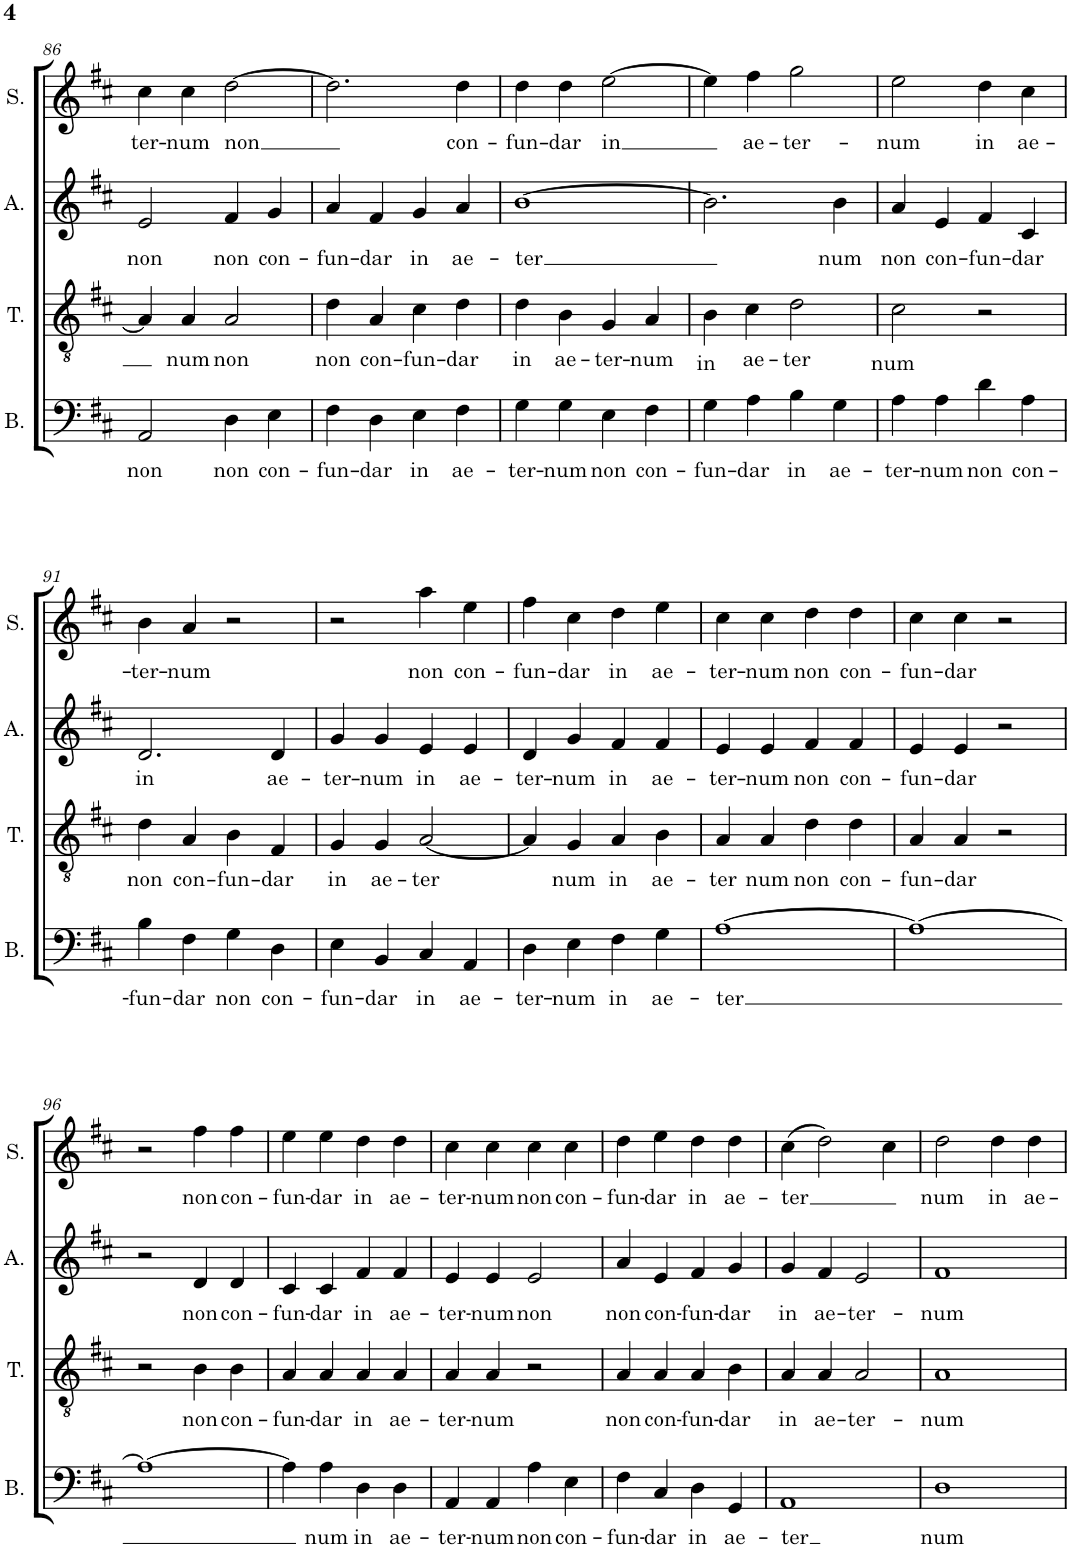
**kern	**text	**kern	**text	**kern	**text	**kern	**text
*part4	*part4	*part3	*part3	*part2	*part2	*part1	*part1
*staff4	*staff4	*staff3	*staff3	*staff2	*staff2	*staff1	*staff1
*I"Bass	*	*I"Tenor	*	*I"Alto	*	*I"Soprano	*
*I'B.	*	*I'T.	*	*I'A.	*	*I'S.	*
!!LO:PB:g=z
*clefF4	*	*clefGv2	*	*clefG2	*	*clefG2	*
*k[f#c#]	*	*k[f#c#]	*	*k[f#c#]	*	*k[f#c#]	*
*M4/4	*	*M4/4	*	*M4/4	*	*M4/4	*
*met(c)	*	*met(c)	*	*met(c)	*	*met(c)	*
=86	=86	=86	=86	=86	=86	=86	=86
!	!LO:LY:b	!	!	!	!LO:LY:b	!	!LO:LY:b
2AA/	non	4A/]	.	2e/	non	4cc#\	ter-
!	!	!	!LO:LY:b	!	!	!	!LO:LY:b
.	.	4A/	num	.	.	4cc#\	-num
!	!LO:LY:b	!	!LO:LY:b	!	!LO:LY:b	!	!LO:LY:b
4D\	non	2A/	non	4f#/	non	[2dd\	non
!	!LO:LY:b	!	!	!	!LO:LY:b	!	!
4E\	con-	.	.	4g/	con-	.	.
=87	=87	=87	=87	=87	=87	=87	=87
!	!LO:LY:b	!	!LO:LY:b	!	!LO:LY:b	!	!
4F#\	-fun-	4d\	non	4a/	-fun-	2.dd\]	.
!	!LO:LY:b	!	!LO:LY:b	!	!LO:LY:b	!	!
4D\	-dar	4A/	con-	4f#/	-dar	.	.
!	!LO:LY:b	!	!LO:LY:b	!	!LO:LY:b	!	!
4E\	in	4c#\	-fun-	4g/	in	.	.
!	!LO:LY:b	!	!LO:LY:b	!	!LO:LY:b	!	!LO:LY:b
4F#\	ae-	4d\	-dar	4a/	ae-	4dd\	con-
=88	=88	=88	=88	=88	=88	=88	=88
!	!LO:LY:b	!	!LO:LY:b	!	!LO:LY:b	!	!LO:LY:b
4G\	-ter-	4d\	in	[1b	-ter	4dd\	-fun-
!	!LO:LY:b	!	!LO:LY:b	!	!	!	!LO:LY:b
4G\	-num	4B\	ae-	.	.	4dd\	-dar
!	!LO:LY:b	!	!LO:LY:b	!	!	!	!LO:LY:b
4E\	non	4G/	-ter-	.	.	[2ee\	in
!	!LO:LY:b	!	!LO:LY:b	!	!	!	!
4F#\	con-	4A/	-num	.	.	.	.
=89	=89	=89	=89	=89	=89	=89	=89
!	!LO:LY:b	!	!LO:LY:b	!	!	!	!
4G\	-fun-	4B\	in	2.b\]	.	4ee\]	.
!	!LO:LY:b	!	!LO:LY:b	!	!	!	!LO:LY:b
4A\	-dar	4B\	ae-	.	.	4ff#\	ae-
!	!LO:LY:b	!	!LO:LY:b	!	!	!	!LO:LY:b
4B\	in	2d\	-ter	.	.	2gg\	-ter-
!	!LO:LY:b	!	!	!	!LO:LY:b	!	!
4G\	ae-	.	.	4b\	num	.	.
=90	=90	=90	=90	=90	=90	=90	=90
!	!LO:LY:b	!	!LO:LY:b	!	!LO:LY:b	!	!LO:LY:b
4A\	-ter-	2c#\	num	4a/	non	2ee\	-num
!	!LO:LY:b	!	!	!	!LO:LY:b	!	!
4A\	-num	.	.	4e/	con-	.	.
!	!LO:LY:b	!	!	!	!LO:LY:b	!	!LO:LY:b
4d\	non	2r	.	4f#/	-fun-	4dd\	in
!	!LO:LY:b	!	!	!	!LO:LY:b	!	!LO:LY:b
4A\	con-	.	.	4c#/	-dar	4cc#\	ae-
!!LO:LB:g=z
=91	=91	=91	=91	=91	=91	=91	=91
!	!LO:LY:b	!	!LO:LY:b	!	!LO:LY:b	!	!LO:LY:b
4B\	-fun-	4d\	non	2.d/	in	4b\	-ter-
!	!LO:LY:b	!	!LO:LY:b	!	!	!	!LO:LY:b
4F#\	-dar	4A/	con-	.	.	4a/	-num
!	!LO:LY:b	!	!LO:LY:b	!	!	!	!
4G\	non	4B\	-fun-	.	.	2r	.
!	!LO:LY:b	!	!LO:LY:b	!	!LO:LY:b	!	!
4D\	con-	4F#/	-dar	4d/	ae-	.	.
=92	=92	=92	=92	=92	=92	=92	=92
!	!LO:LY:b	!	!LO:LY:b	!	!LO:LY:b	!	!
4E\	-fun-	4G/	in	4g/	-ter-	2r	.
!	!LO:LY:b	!	!LO:LY:b	!	!LO:LY:b	!	!
4BB/	-dar	4G/	ae-	4g/	-num	.	.
!	!LO:LY:b	!	!LO:LY:b	!	!LO:LY:b	!	!LO:LY:b
4C#/	in	[2A/	-ter	4e/	in	4aa\	non
!	!LO:LY:b	!	!	!	!LO:LY:b	!	!LO:LY:b
4AA/	ae-	.	.	4e/	ae-	4ee\	con-
=93	=93	=93	=93	=93	=93	=93	=93
!	!LO:LY:b	!	!	!	!LO:LY:b	!	!LO:LY:b
4D\	-ter-	4A/]	.	4d/	-ter-	4ff#\	-fun-
!	!LO:LY:b	!	!LO:LY:b	!	!LO:LY:b	!	!LO:LY:b
4E\	-num	4G/	num	4g/	-num	4cc#\	-dar
!	!LO:LY:b	!	!LO:LY:b	!	!LO:LY:b	!	!LO:LY:b
4F#\	in	4A/	in	4f#/	in	4dd\	in
!	!LO:LY:b	!	!LO:LY:b	!	!LO:LY:b	!	!LO:LY:b
4G\	ae-	4B\	ae-	4f#/	ae-	4ee\	ae-
=94	=94	=94	=94	=94	=94	=94	=94
!	!LO:LY:b	!	!LO:LY:b	!	!LO:LY:b	!	!LO:LY:b
[1A	-ter	4A/	-ter	4e/	-ter-	4cc#\	-ter-
!	!	!	!LO:LY:b	!	!LO:LY:b	!	!LO:LY:b
.	.	4A/	num	4e/	-num	4cc#\	-num
!	!	!	!LO:LY:b	!	!LO:LY:b	!	!LO:LY:b
.	.	4d\	non	4f#/	non	4dd\	non
!	!	!	!LO:LY:b	!	!LO:LY:b	!	!LO:LY:b
.	.	4d\	con-	4f#/	con-	4dd\	con-
=95	=95	=95	=95	=95	=95	=95	=95
!	!	!	!LO:LY:b	!	!LO:LY:b	!	!LO:LY:b
1A_	.	4A/	-fun-	4e/	-fun-	4cc#\	-fun-
!	!	!	!LO:LY:b	!	!LO:LY:b	!	!LO:LY:b
.	.	4A/	-dar	4e/	-dar	4cc#\	-dar
.	.	2r	.	2r	.	2r	.
!!LO:LB:g=z
=96	=96	=96	=96	=96	=96	=96	=96
1A_	.	2r	.	2r	.	2r	.
!	!	!	!LO:LY:b	!	!LO:LY:b	!	!LO:LY:b
.	.	4B\	non	4d/	non	4ff#\	non
!	!	!	!LO:LY:b	!	!LO:LY:b	!	!LO:LY:b
.	.	4B\	con-	4d/	con-	4ff#\	con-
=97	=97	=97	=97	=97	=97	=97	=97
!	!	!	!LO:LY:b	!	!LO:LY:b	!	!LO:LY:b
4A\]	.	4A/	fun-	4c#/	-fun-	4ee\	-fun-
!	!LO:LY:b	!	!LO:LY:b	!	!LO:LY:b	!	!LO:LY:b
4A\	num	4A/	-dar	4c#/	-dar	4ee\	-dar
!	!LO:LY:b	!	!LO:LY:b	!	!LO:LY:b	!	!LO:LY:b
4D\	in	4A/	in	4f#/	in	4dd\	in
!	!LO:LY:b	!	!LO:LY:b	!	!LO:LY:b	!	!LO:LY:b
4D\	ae-	4A/	ae-	4f#/	ae-	4dd\	ae-
=98	=98	=98	=98	=98	=98	=98	=98
!	!LO:LY:b	!	!LO:LY:b	!	!LO:LY:b	!	!LO:LY:b
4AA/	-ter-	4A/	-ter-	4e/	-ter-	4cc#\	-ter-
!	!LO:LY:b	!	!LO:LY:b	!	!LO:LY:b	!	!LO:LY:b
4AA/	-num	4A/	-num	4e/	-num	4cc#\	-num
!	!LO:LY:b	!	!	!	!LO:LY:b	!	!LO:LY:b
4A\	non	2r	.	2e/	non	4cc#\	non
!	!LO:LY:b	!	!	!	!	!	!LO:LY:b
4E\	con-	.	.	.	.	4cc#\	con-
=99	=99	=99	=99	=99	=99	=99	=99
!	!LO:LY:b	!	!LO:LY:b	!	!LO:LY:b	!	!LO:LY:b
4F#\	-fun-	4A/	non	4a/	non	4dd\	-fun-
!	!LO:LY:b	!	!LO:LY:b	!	!LO:LY:b	!	!LO:LY:b
4C#/	-dar	4A/	con-	4e/	con-	4ee\	-dar
!	!LO:LY:b	!	!LO:LY:b	!	!LO:LY:b	!	!LO:LY:b
4D\	in	4A/	-fun-	4f#/	-fun-	4dd\	in
!	!LO:LY:b	!	!LO:LY:b	!	!LO:LY:b	!	!LO:LY:b
4GG/	ae-	4B\	-dar	4g/	-dar	4dd\	ae-
=100	=100	=100	=100	=100	=100	=100	=100
!	!LO:LY:b	!	!LO:LY:b	!	!LO:LY:b	!	!LO:LY:b
1AA	-ter	4A/	in	4g/	in	(4cc#\	-ter
!	!	!	!LO:LY:b	!	!LO:LY:b	!	!
.	.	4A/	ae-	4f#/	ae-	2dd\)	.
!	!	!	!LO:LY:b	!	!LO:LY:b	!	!
.	.	2A/	-ter-	2e/	-ter-	.	.
.	.	.	.	.	.	4cc#\	.
=101	=101	=101	=101	=101	=101	=101	=101
!	!LO:LY:b	!	!LO:LY:b	!	!LO:LY:b	!	!LO:LY:b
1D	num	1A	-num	1f#	-num	2dd\	num
!	!	!	!	!	!	!	!LO:LY:b
.	.	.	.	.	.	4dd\	in
!	!	!	!	!	!	!	!LO:LY:b
.	.	.	.	.	.	4dd\	ae-
=	=	=	=	=	=	=	=
*-	*-	*-	*-	*-	*-	*-	*-
